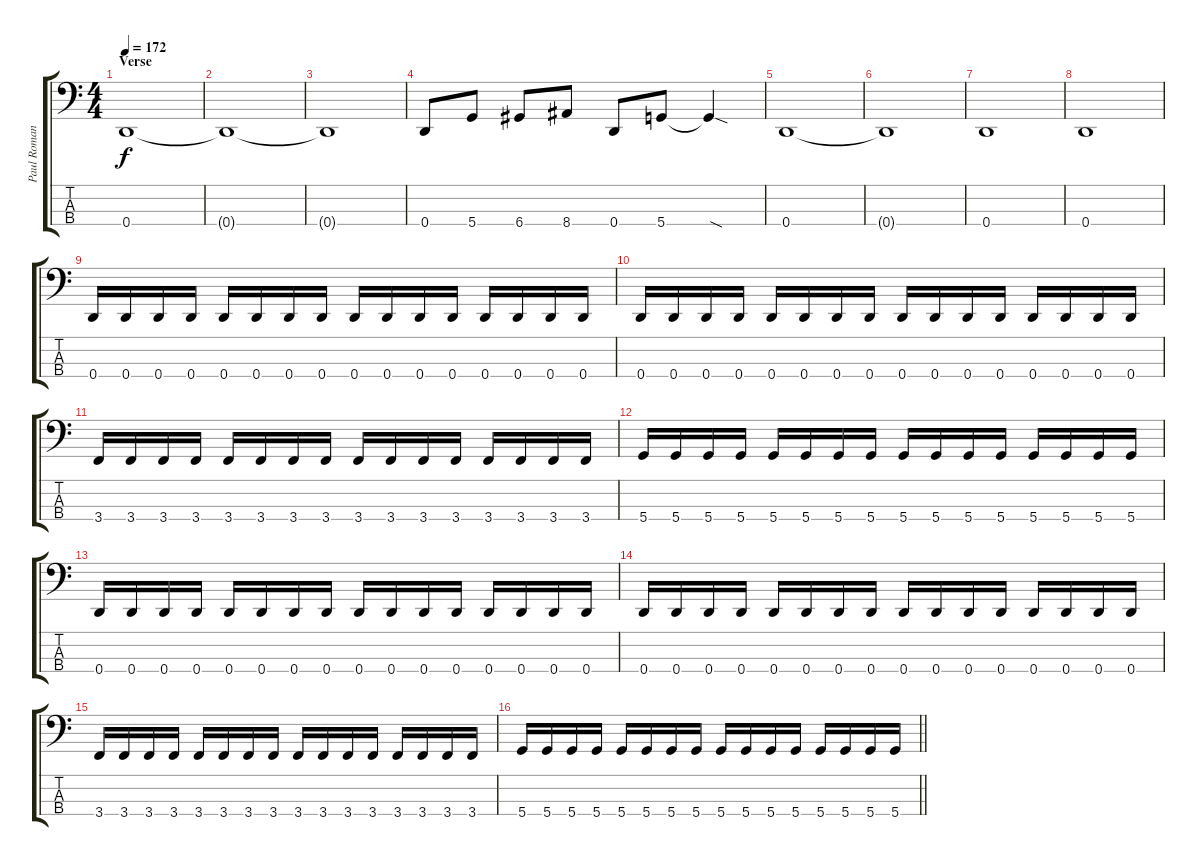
\track ("Paul Romanko" "Paul Roman") {instrument electricbasspick}
\staff {score tabs}
\tuning (G2 D2 A1 D1) {hide}
\ts (4 4)
\section ("" "Verse")
\tempo 172
\clef f4
\ks c
0.4.1{dy f} |
0.4{t}.1 |
0.4{t}.1 |
0.4.8 5.4.8 6.4.8 8.4.8 0.4.8 5.4.8 5.4{sod t}.4 |
0.4.1 |
0.4{t}.1 |
0.4.1 |
0.4.1 |
0.4.16 0.4.16 0.4.16 0.4.16 0.4.16 0.4.16 0.4.16 0.4.16 0.4.16 0.4.16 0.4.16 0.4.16 0.4.16 0.4.16 0.4.16 0.4.16 |
0.4.16 0.4.16 0.4.16 0.4.16 0.4.16 0.4.16 0.4.16 0.4.16 0.4.16 0.4.16 0.4.16 0.4.16 0.4.16 0.4.16 0.4.16 0.4.16 |
3.4.16 3.4.16 3.4.16 3.4.16 3.4.16 3.4.16 3.4.16 3.4.16 3.4.16 3.4.16 3.4.16 3.4.16 3.4.16 3.4.16 3.4.16 3.4.16 |
5.4.16 5.4.16 5.4.16 5.4.16 5.4.16 5.4.16 5.4.16 5.4.16 5.4.16 5.4.16 5.4.16 5.4.16 5.4.16 5.4.16 5.4.16 5.4.16 |
0.4.16 0.4.16 0.4.16 0.4.16 0.4.16 0.4.16 0.4.16 0.4.16 0.4.16 0.4.16 0.4.16 0.4.16 0.4.16 0.4.16 0.4.16 0.4.16 |
0.4.16 0.4.16 0.4.16 0.4.16 0.4.16 0.4.16 0.4.16 0.4.16 0.4.16 0.4.16 0.4.16 0.4.16 0.4.16 0.4.16 0.4.16 0.4.16 |
3.4.16 3.4.16 3.4.16 3.4.16 3.4.16 3.4.16 3.4.16 3.4.16 3.4.16 3.4.16 3.4.16 3.4.16 3.4.16 3.4.16 3.4.16 3.4.16 |
\barLineRight lightlight
5.4.16 5.4.16 5.4.16 5.4.16 5.4.16 5.4.16 5.4.16 5.4.16 5.4.16 5.4.16 5.4.16 5.4.16 5.4.16 5.4.16 5.4.16 5.4.16
